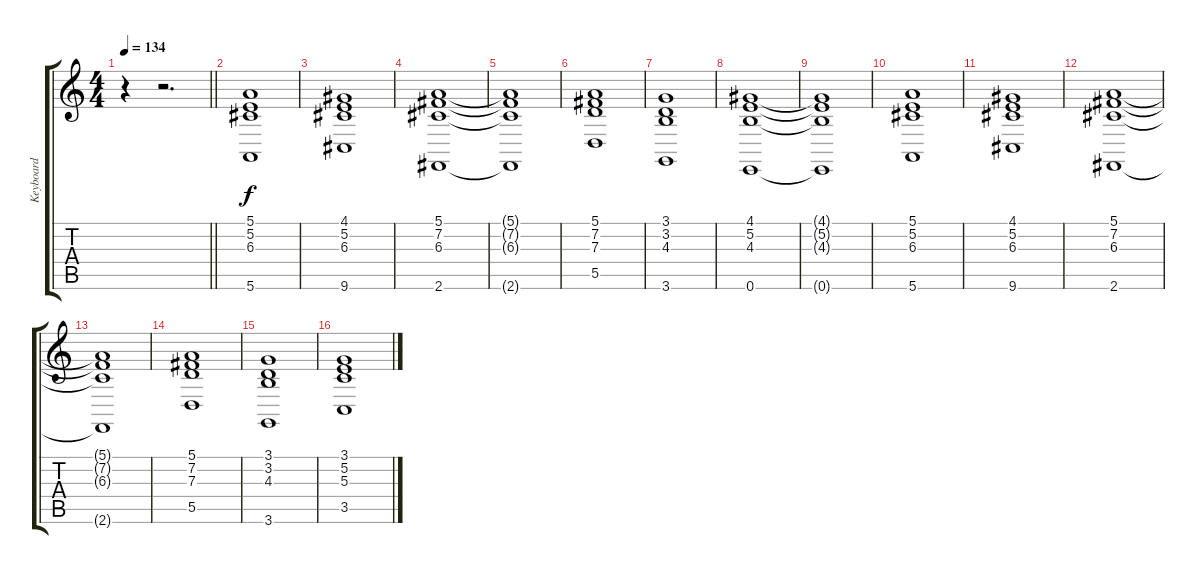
\track ("Keyboard" "Keyboard") {instrument fx4atmosphere}
\staff {score tabs}
\tuning (E4 B3 G3 D3 A2 E2) {hide}
\ts (4 4)
\tempo 134
\clef g2
\barLineRight lightlight
\ks c
r.4{dy f} r.2{d} |
(5.1 5.2 6.3 5.6).1 |
(4.1 5.2 6.3 9.6).1 |
(5.1 7.2 6.3 2.6).1 |
(5.1{t} 7.2{t} 6.3{t} 2.6{t}).1 |
(5.1 7.2 7.3 5.5).1 |
(3.1 3.2 4.3 3.6).1 |
(4.1 5.2 4.3 0.6).1 |
(4.1{t} 5.2{t} 4.3{t} 0.6{t}).1 |
(5.1 5.2 6.3 5.6).1 |
(4.1 5.2 6.3 9.6).1 |
(5.1 7.2 6.3 2.6).1 |
(5.1{t} 7.2{t} 6.3{t} 2.6{t}).1 |
(5.1 7.2 7.3 5.5).1 |
(3.1 3.2 4.3 3.6).1 |
(3.1 5.2 5.3 3.5).1
